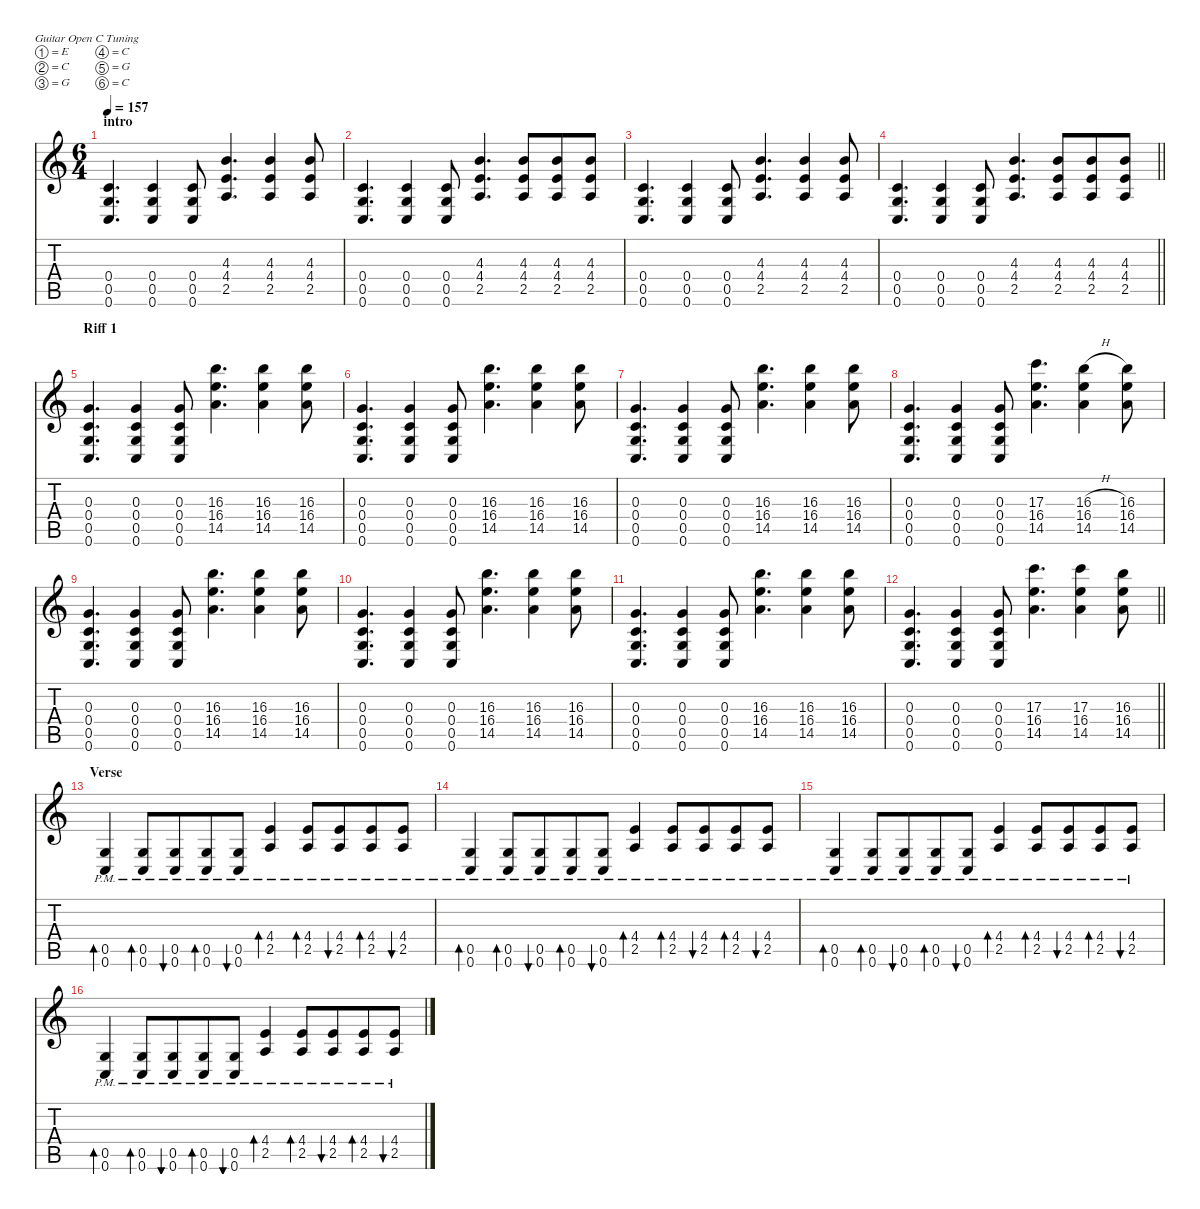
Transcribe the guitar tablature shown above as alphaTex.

\defaultSystemsLayout 4
\hideDynamics
\bracketExtendMode nobrackets
\singleTrackTrackNamePolicy hidden
\multiTrackTrackNamePolicy hidden
\firstSystemTrackNameMode fullname
\firstSystemTrackNameOrientation horizontal
\otherSystemsTrackNameOrientation horizontal
\track ("Rythm 2 - Devin" "dist.guit.") {defaultSystemsLayout 4 mute instrument distortionguitar}
\staff {score tabs}
\tuning (E4 C4 G3 C3 G2 C2)
\ts (6 4)
\beaming (8 6 6)
\section ("" "intro")
\tempo 157
\clef g2
\ks c
(0.4 0.5 0.6).4{d dy f instrument distortionguitar beam Up} (0.4 0.5 0.6).4{beam Up} (0.4 0.5 0.6).8{beam Up} (4.3 4.4 2.5).4{d beam Up} (4.3 4.4 2.5).4{beam Up} (4.3 4.4 2.5).8{beam Up} |
(0.4 0.5 0.6).4{d beam Up} (0.4 0.5 0.6).4{beam Up} (0.4 0.5 0.6).8{beam Up} (4.3 4.4 2.5).4{d beam Up} (4.3 4.4 2.5).8{beam Up} (4.3 4.4 2.5).8{beam Up} (4.3 4.4 2.5).8{beam Up} |
(0.4 0.5 0.6).4{d beam Up} (0.4 0.5 0.6).4{beam Up} (0.4 0.5 0.6).8{beam Up} (4.3 4.4 2.5).4{d beam Up} (4.3 4.4 2.5).4{beam Up} (4.3 4.4 2.5).8{beam Up} |
\barLineRight lightlight
(0.4 0.5 0.6).4{d beam Up} (0.4 0.5 0.6).4{beam Up} (0.4 0.5 0.6).8{beam Up} (4.3 4.4 2.5).4{d beam Up} (4.3 4.4 2.5).8{beam Up} (4.3 4.4 2.5).8{beam Up} (4.3 4.4 2.5).8{beam Up} |
\section ("" "Riff 1")
(0.3 0.4 0.5 0.6).4{d beam Up} (0.3 0.4 0.5 0.6).4{beam Up} (0.3 0.4 0.5 0.6).8{beam Up} (16.3 16.4 14.5).4{d beam Down} (16.3 16.4 14.5).4{beam Down} (16.3 16.4 14.5).8{beam Down} |
(0.3 0.4 0.5 0.6).4{d beam Up} (0.3 0.4 0.5 0.6).4{beam Up} (0.3 0.4 0.5 0.6).8{beam Up} (16.3 16.4 14.5).4{d beam Down} (16.3 16.4 14.5).4{beam Down} (16.3 16.4 14.5).8{beam Down} |
(0.3 0.4 0.5 0.6).4{d beam Up} (0.3 0.4 0.5 0.6).4{beam Up} (0.3 0.4 0.5 0.6).8{beam Up} (16.3 16.4 14.5).4{d beam Down} (16.3 16.4 14.5).4{beam Down} (16.3 16.4 14.5).8{beam Down} |
(0.3 0.4 0.5 0.6).4{d beam Up} (0.3 0.4 0.5 0.6).4{beam Up} (0.3 0.4 0.5 0.6).8{beam Up} (17.3 16.4 14.5).4{d beam Down} (16.3{h} 16.4 14.5).4{beam Down} (16.3 16.4 14.5).8{beam Down} |
(0.3 0.4 0.5 0.6).4{d beam Up} (0.3 0.4 0.5 0.6).4{beam Up} (0.3 0.4 0.5 0.6).8{beam Up} (16.3 16.4 14.5).4{d beam Down} (16.3 16.4 14.5).4{beam Down} (16.3 16.4 14.5).8{beam Down} |
(0.3 0.4 0.5 0.6).4{d beam Up} (0.3 0.4 0.5 0.6).4{beam Up} (0.3 0.4 0.5 0.6).8{beam Up} (16.3 16.4 14.5).4{d beam Down} (16.3 16.4 14.5).4{beam Down} (16.3 16.4 14.5).8{beam Down} |
(0.3 0.4 0.5 0.6).4{d beam Up} (0.3 0.4 0.5 0.6).4{beam Up} (0.3 0.4 0.5 0.6).8{beam Up} (16.3 16.4 14.5).4{d beam Down} (16.3 16.4 14.5).4{beam Down} (16.3 16.4 14.5).8{beam Down} |
\barLineRight lightlight
(0.3 0.4 0.5 0.6).4{d beam Up} (0.3 0.4 0.5 0.6).4{beam Up} (0.3 0.4 0.5 0.6).8{beam Up} (17.3 16.4 14.5).4{d beam Down} (17.3 16.4 14.5).4{beam Down} (16.3 16.4 14.5).8{beam Down} |
\section ("" "Verse")
(0.5{pm} 0.6{pm}).4{bd 120 beam Up} (0.5{pm} 0.6{pm}).8{bd 120 beam Up} (0.5{pm} 0.6{pm}).8{bu 120 beam Up} (0.5{pm} 0.6{pm}).8{bd 120 beam Up} (0.5{pm} 0.6{pm}).8{bu 120 beam Up} (4.4{pm} 2.5{pm}).4{bd 120 beam Up} (4.4{pm} 2.5{pm}).8{bd 120 beam Up} (4.4{pm} 2.5{pm}).8{bu 120 beam Up} (4.4{pm} 2.5{pm}).8{bd 120 beam Up} (4.4{pm} 2.5{pm}).8{bu 120 beam Up} |
(0.5{pm} 0.6{pm}).4{bd 120 beam Up} (0.5{pm} 0.6{pm}).8{bd 120 beam Up} (0.5{pm} 0.6{pm}).8{bu 120 beam Up} (0.5{pm} 0.6{pm}).8{bd 120 beam Up} (0.5{pm} 0.6{pm}).8{bu 120 beam Up} (4.4{pm} 2.5{pm}).4{bd 120 beam Up} (4.4{pm} 2.5{pm}).8{bd 120 beam Up} (4.4{pm} 2.5{pm}).8{bu 120 beam Up} (4.4{pm} 2.5{pm}).8{bd 120 beam Up} (4.4{pm} 2.5{pm}).8{bu 120 beam Up} |
(0.5{pm} 0.6{pm}).4{bd 120 beam Up} (0.5{pm} 0.6{pm}).8{bd 120 beam Up} (0.5{pm} 0.6{pm}).8{bu 120 beam Up} (0.5{pm} 0.6{pm}).8{bd 120 beam Up} (0.5{pm} 0.6{pm}).8{bu 120 beam Up} (4.4{pm} 2.5{pm}).4{bd 120 beam Up} (4.4{pm} 2.5{pm}).8{bd 120 beam Up} (4.4{pm} 2.5{pm}).8{bu 120 beam Up} (4.4{pm} 2.5{pm}).8{bd 120 beam Up} (4.4{pm} 2.5{pm}).8{bu 120 beam Up} |
(0.5{pm} 0.6{pm}).4{bd 120 beam Up} (0.5{pm} 0.6{pm}).8{bd 120 beam Up} (0.5{pm} 0.6{pm}).8{bu 120 beam Up} (0.5{pm} 0.6{pm}).8{bd 120 beam Up} (0.5{pm} 0.6{pm}).8{bu 120 beam Up} (4.4{pm} 2.5{pm}).4{bd 120 beam Up} (4.4{pm} 2.5{pm}).8{bd 120 beam Up} (4.4{pm} 2.5{pm}).8{bu 120 beam Up} (4.4{pm} 2.5{pm}).8{bd 120 beam Up} (4.4{pm} 2.5{pm}).8{bu 120 beam Up}
